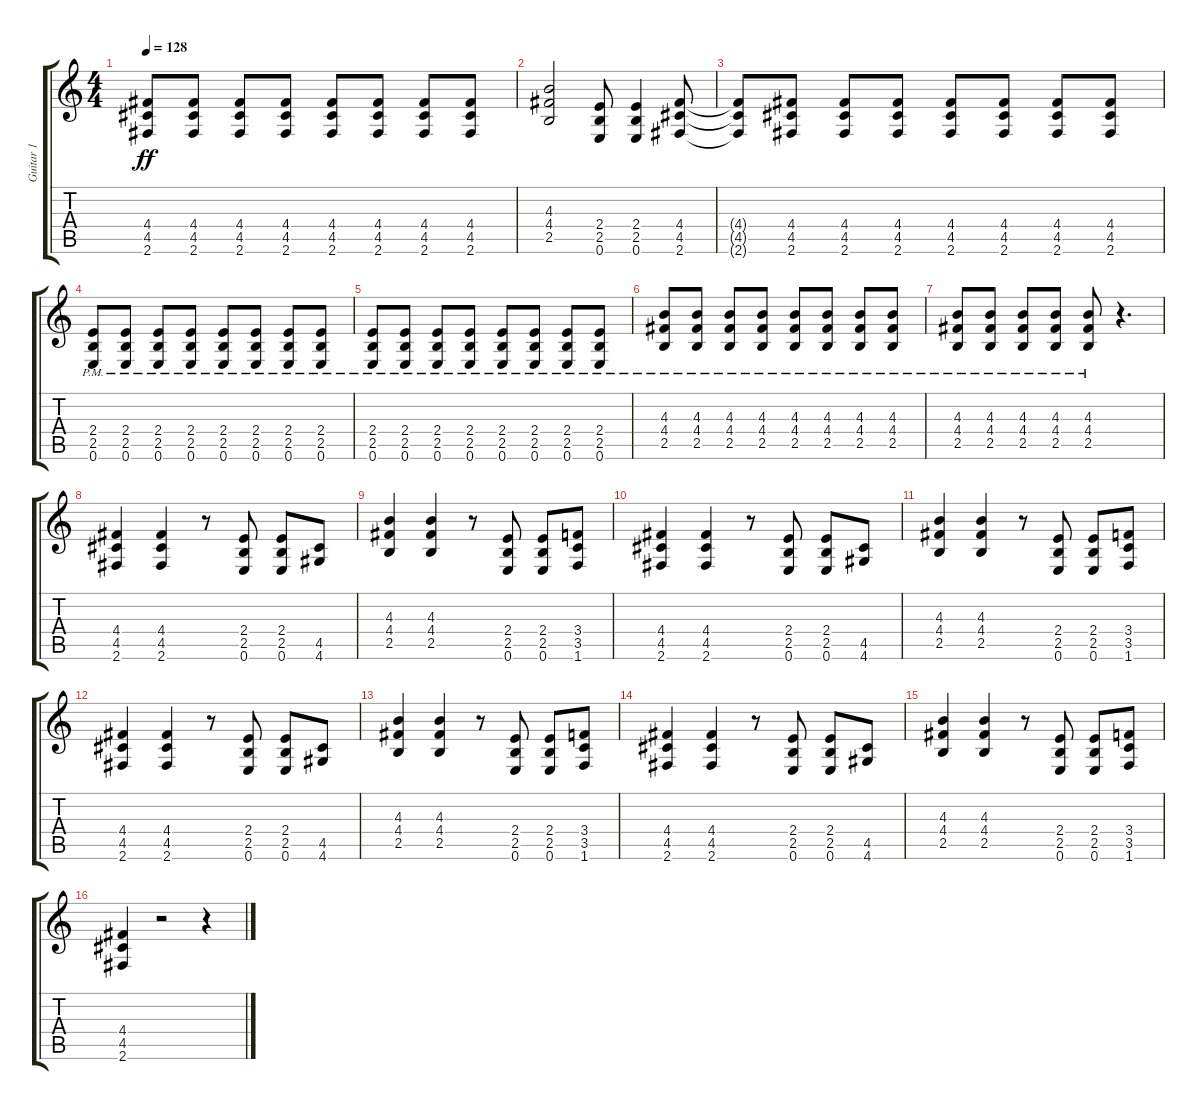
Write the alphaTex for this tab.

\track ("Guitar 1" "Guitar 1") {instrument distortionguitar}
\staff {score tabs}
\tuning (E4 B3 G3 D3 A2 E2) {hide}
\ts (4 4)
\tempo 128
\clef g2
\ks c
(4.4{t} 4.5{t} 2.6{t}).8{dy ff} (4.4 4.5 2.6).8 (4.4 4.5 2.6).8 (4.4 4.5 2.6).8 (4.4 4.5 2.6).8 (4.4 4.5 2.6).8 (4.4 4.5 2.6).8 (4.4 4.5 2.6).8 |
(4.3 4.4 2.5).2 (2.4 2.5 0.6).8 (2.4 2.5 0.6).4 (4.4 4.5 2.6).8 |
(4.4{t} 4.5{t} 2.6{t}).8 (4.4 4.5 2.6).8 (4.4 4.5 2.6).8 (4.4 4.5 2.6).8 (4.4 4.5 2.6).8 (4.4 4.5 2.6).8 (4.4 4.5 2.6).8 (4.4 4.5 2.6).8 |
(2.4{pm} 2.5{pm} 0.6{pm}).8 (2.4{pm} 2.5{pm} 0.6{pm}).8 (2.4{pm} 2.5{pm} 0.6{pm}).8 (2.4{pm} 2.5{pm} 0.6{pm}).8 (2.4{pm} 2.5{pm} 0.6{pm}).8 (2.4{pm} 2.5{pm} 0.6{pm}).8 (2.4{pm} 2.5{pm} 0.6{pm}).8 (2.4{pm} 2.5{pm} 0.6{pm}).8 |
(2.4{pm} 2.5{pm} 0.6{pm}).8 (2.4{pm} 2.5{pm} 0.6{pm}).8 (2.4{pm} 2.5{pm} 0.6{pm}).8 (2.4{pm} 2.5{pm} 0.6{pm}).8 (2.4{pm} 2.5{pm} 0.6{pm}).8 (2.4{pm} 2.5{pm} 0.6{pm}).8 (2.4{pm} 2.5{pm} 0.6{pm}).8 (2.4{pm} 2.5{pm} 0.6{pm}).8 |
(4.3{pm} 4.4{pm} 2.5{pm}).8 (4.3{pm} 4.4{pm} 2.5{pm}).8 (4.3{pm} 4.4{pm} 2.5{pm}).8 (4.3{pm} 4.4{pm} 2.5{pm}).8 (4.3{pm} 4.4{pm} 2.5{pm}).8 (4.3{pm} 4.4{pm} 2.5{pm}).8 (4.3{pm} 4.4{pm} 2.5{pm}).8 (4.3{pm} 4.4{pm} 2.5{pm}).8 |
(4.3{pm} 4.4{pm} 2.5{pm}).8 (4.3{pm} 4.4{pm} 2.5{pm}).8 (4.3{pm} 4.4{pm} 2.5{pm}).8 (4.3{pm} 4.4{pm} 2.5{pm}).8 (4.3{pm} 4.4{pm} 2.5{pm}).8 r.4{d} |
(4.4 4.5 2.6).4 (4.4 4.5 2.6).4 r.8 (2.4 2.5 0.6).8 (2.4 2.5 0.6).8 (4.5 4.6).8 |
(4.3 4.4 2.5).4 (4.3 4.4 2.5).4 r.8 (2.4 2.5 0.6).8 (2.4 2.5 0.6).8 (3.4 3.5 1.6).8 |
(4.4 4.5 2.6).4 (4.4 4.5 2.6).4 r.8 (2.4 2.5 0.6).8 (2.4 2.5 0.6).8 (4.5 4.6).8 |
(4.3 4.4 2.5).4 (4.3 4.4 2.5).4 r.8 (2.4 2.5 0.6).8 (2.4 2.5 0.6).8 (3.4 3.5 1.6).8 |
(4.4 4.5 2.6).4 (4.4 4.5 2.6).4 r.8 (2.4 2.5 0.6).8 (2.4 2.5 0.6).8 (4.5 4.6).8 |
(4.3 4.4 2.5).4 (4.3 4.4 2.5).4 r.8 (2.4 2.5 0.6).8 (2.4 2.5 0.6).8 (3.4 3.5 1.6).8 |
(4.4 4.5 2.6).4 (4.4 4.5 2.6).4 r.8 (2.4 2.5 0.6).8 (2.4 2.5 0.6).8 (4.5 4.6).8 |
(4.3 4.4 2.5).4 (4.3 4.4 2.5).4 r.8 (2.4 2.5 0.6).8 (2.4 2.5 0.6).8 (3.4 3.5 1.6).8 |
(4.4 4.5 2.6).4 r.2 r.4
